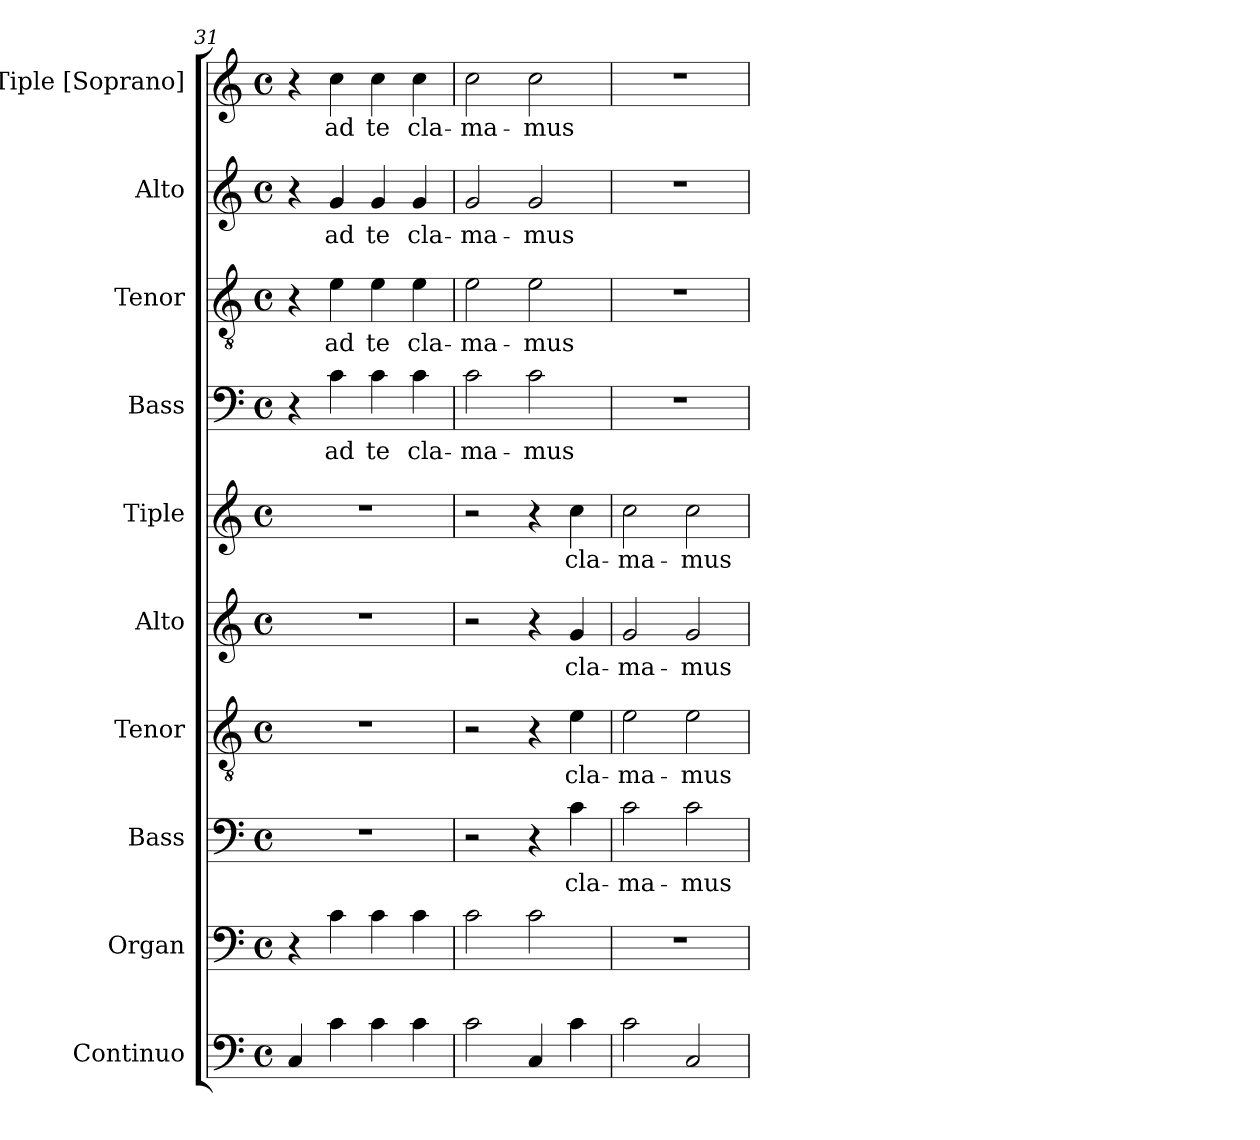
**kern	**kern	**kern	**text	**kern	**text	**kern	**text	**kern	**text	**kern	**text	**kern	**text	**kern	**text	**kern	**text
*part10	*part9	*part8	*part8	*part7	*part7	*part6	*part6	*part5	*part5	*part4	*part4	*part3	*part3	*part2	*part2	*part1	*part1
*staff10	*staff9	*staff8	*staff8	*staff7	*staff7	*staff6	*staff6	*staff5	*staff5	*staff4	*staff4	*staff3	*staff3	*staff2	*staff2	*staff1	*staff1
*I"Continuo	*I"Organ	*I"Bass	*	*I"Tenor	*	*I"Alto	*	*I"Tiple	*	*I"Bass	*	*I"Tenor	*	*I"Alto	*	*I"Tiple [Soprano]	*
*I'Cont.	*I'Org.	*I'B.	*	*I'T.	*	*I'A.	*	*	*	*I'B.	*	*I'T.	*	*I'A.	*	*I'S.	*
!!LO:LB:g=z
*clefF4	*clefF4	*clefF4	*	*clefGv2	*	*clefG2	*	*clefG2	*	*clefF4	*	*clefGv2	*	*clefG2	*	*clefG2	*
*	*	*	*	*ITrd7c12	*	*	*	*	*	*	*	*ITrd7c12	*	*	*	*	*
*k[]	*k[]	*k[]	*	*k[]	*	*k[]	*	*k[]	*	*k[]	*	*k[]	*	*k[]	*	*k[]	*
*C:	*C:	*C:	*	*C:	*	*C:	*	*C:	*	*C:	*	*C:	*	*C:	*	*C:	*
*M4/4	*M4/4	*M4/4	*	*M4/4	*	*M4/4	*	*M4/4	*	*M4/4	*	*M4/4	*	*M4/4	*	*M4/4	*
*met(c)	*met(c)	*met(c)	*	*met(c)	*	*met(c)	*	*met(c)	*	*met(c)	*	*met(c)	*	*met(c)	*	*met(c)	*
=31	=31	=31	=31	=31	=31	=31	=31	=31	=31	=31	=31	=31	=31	=31	=31	=31	=31
4Ci/	4r	1r	.	1r	.	1r	.	1r	.	4r	.	4r	.	4r	.	4r	.
!	!	!	!	!	!	!	!	!	!	!	!LO:LY:b:color=#000000	!	!	!	!	!	!
!	!	!	!	!	!	!	!	!	!	!	!	!	!LO:LY:b:color=#000000	!	!	!	!
!	!	!	!	!	!	!	!	!	!	!	!	!	!	!	!LO:LY:b:color=#000000	!	!
!	!	!	!	!	!	!	!	!	!	!	!	!	!	!	!	!	!LO:LY:b:color=#000000
4ci\	4ci\	.	.	.	.	.	.	.	.	4ci\	ad	4Ei\	ad	4gi/	ad	4cci\	ad
!	!	!	!	!	!	!	!	!	!	!	!LO:LY:b:color=#000000	!	!	!	!	!	!
!	!	!	!	!	!	!	!	!	!	!	!	!	!LO:LY:b:color=#000000	!	!	!	!
!	!	!	!	!	!	!	!	!	!	!	!	!	!	!	!LO:LY:b:color=#000000	!	!
!	!	!	!	!	!	!	!	!	!	!	!	!	!	!	!	!	!LO:LY:b:color=#000000
4ci\	4ci\	.	.	.	.	.	.	.	.	4ci\	te	4Ei\	te	4gi/	te	4cci\	te
!	!	!	!	!	!	!	!	!	!	!	!LO:LY:b:color=#000000	!	!	!	!	!	!
!	!	!	!	!	!	!	!	!	!	!	!	!	!LO:LY:b:color=#000000	!	!	!	!
!	!	!	!	!	!	!	!	!	!	!	!	!	!	!	!LO:LY:b:color=#000000	!	!
!	!	!	!	!	!	!	!	!	!	!	!	!	!	!	!	!	!LO:LY:b:color=#000000
4ci\	4ci\	.	.	.	.	.	.	.	.	4ci\	cla-	4Ei\	cla-	4gi/	cla-	4cci\	cla-
=32	=32	=32	=32	=32	=32	=32	=32	=32	=32	=32	=32	=32	=32	=32	=32	=32	=32
!	!	!	!	!	!	!	!	!	!	!	!LO:LY:b:color=#000000	!	!	!	!	!	!
!	!	!	!	!	!	!	!	!	!	!	!	!	!LO:LY:b:color=#000000	!	!	!	!
!	!	!	!	!	!	!	!	!	!	!	!	!	!	!	!LO:LY:b:color=#000000	!	!
!	!	!	!	!	!	!	!	!	!	!	!	!	!	!	!	!	!LO:LY:b:color=#000000
2ci\	2ci\	2r	.	2r	.	2r	.	2r	.	2ci\	-ma-	2Ei\	-ma-	2gi/	-ma-	2cci\	-ma-
!	!	!	!	!	!	!	!	!	!	!	!LO:LY:b:color=#000000	!	!	!	!	!	!
!	!	!	!	!	!	!	!	!	!	!	!	!	!LO:LY:b:color=#000000	!	!	!	!
!	!	!	!	!	!	!	!	!	!	!	!	!	!	!	!LO:LY:b:color=#000000	!	!
!	!	!	!	!	!	!	!	!	!	!	!	!	!	!	!	!	!LO:LY:b:color=#000000
4Ci/	2ci\	4r	.	4r	.	4r	.	4r	.	2ci\	-mus	2Ei\	-mus	2gi/	-mus	2cci\	-mus
!	!	!	!LO:LY:b:color=#000000	!	!	!	!	!	!	!	!	!	!	!	!	!	!
!	!	!	!	!	!LO:LY:b:color=#000000	!	!	!	!	!	!	!	!	!	!	!	!
!	!	!	!	!	!	!	!LO:LY:b:color=#000000	!	!	!	!	!	!	!	!	!	!
!	!	!	!	!	!	!	!	!	!LO:LY:b:color=#000000	!	!	!	!	!	!	!	!
4ci\	.	4ci\	cla-	4Ei\	cla-	4gi/	cla-	4cci\	cla-	.	.	.	.	.	.	.	.
=33	=33	=33	=33	=33	=33	=33	=33	=33	=33	=33	=33	=33	=33	=33	=33	=33	=33
!	!	!	!LO:LY:b:color=#000000	!	!	!	!	!	!	!	!	!	!	!	!	!	!
!	!	!	!	!	!LO:LY:b:color=#000000	!	!	!	!	!	!	!	!	!	!	!	!
!	!	!	!	!	!	!	!LO:LY:b:color=#000000	!	!	!	!	!	!	!	!	!	!
!	!	!	!	!	!	!	!	!	!LO:LY:b:color=#000000	!	!	!	!	!	!	!	!
2ci\	1r	2ci\	-ma-	2Ei\	-ma-	2gi/	-ma-	2cci\	-ma-	1r	.	1r	.	1r	.	1r	.
!	!	!	!LO:LY:b:color=#000000	!	!	!	!	!	!	!	!	!	!	!	!	!	!
!	!	!	!	!	!LO:LY:b:color=#000000	!	!	!	!	!	!	!	!	!	!	!	!
!	!	!	!	!	!	!	!LO:LY:b:color=#000000	!	!	!	!	!	!	!	!	!	!
!	!	!	!	!	!	!	!	!	!LO:LY:b:color=#000000	!	!	!	!	!	!	!	!
2Ci/	.	2ci\	-mus	2Ei\	-mus	2gi/	-mus	2cci\	-mus	.	.	.	.	.	.	.	.
=	=	=	=	=	=	=	=	=	=	=	=	=	=	=	=	=	=
*-	*-	*-	*-	*-	*-	*-	*-	*-	*-	*-	*-	*-	*-	*-	*-	*-	*-
